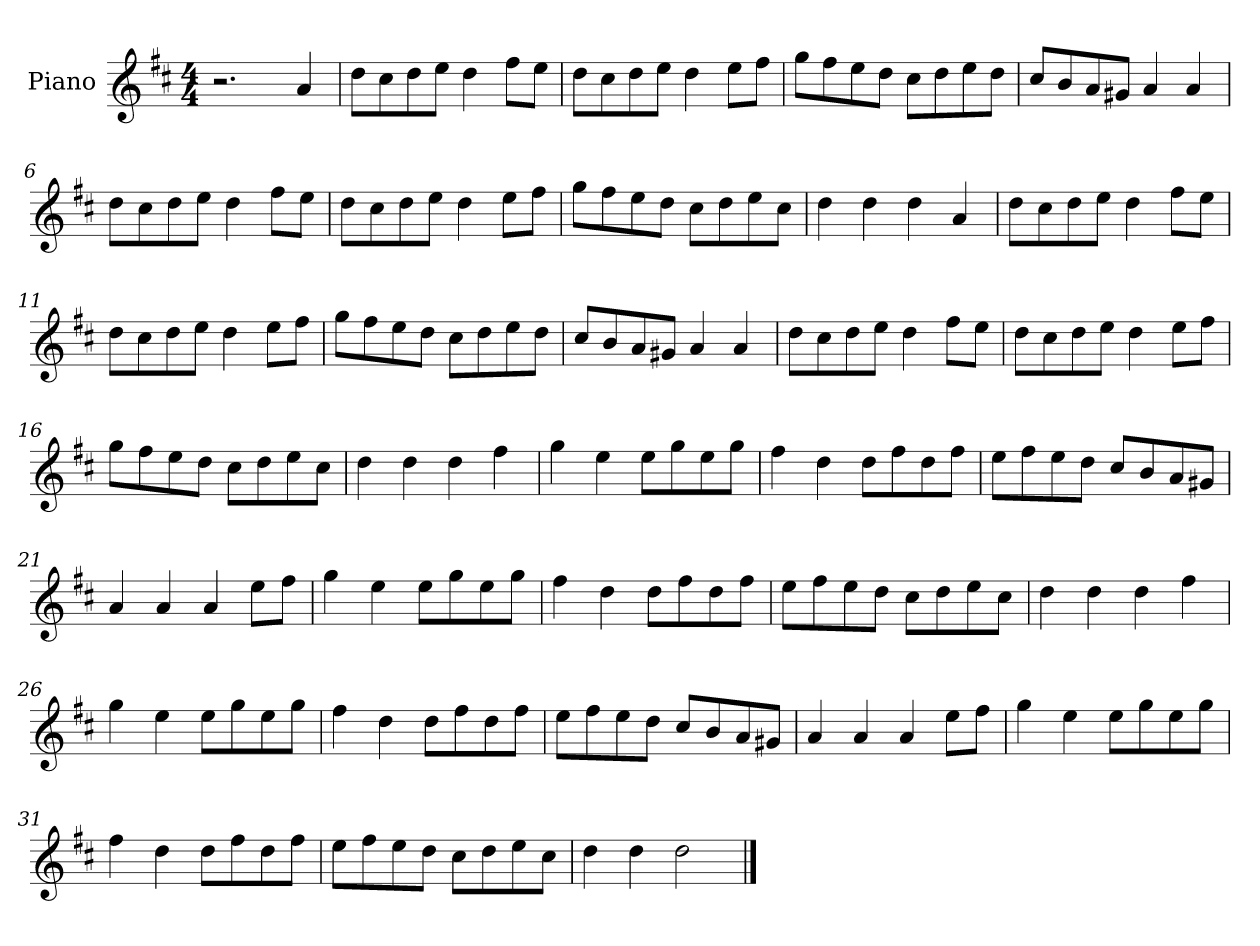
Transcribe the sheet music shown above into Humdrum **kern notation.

**kern
*part1
*staff1
*I"Piano
*I'Pno
*clefG2
*k[f#c#]
*M4/4
=1
2.r
4a/
=2
8dd\L
8cc#\
8dd\
8ee\J
4dd\
8ff#\L
8ee\J
=3
8dd\L
8cc#\
8dd\
8ee\J
4dd\
8ee\L
8ff#\J
=4
8gg\L
8ff#\
8ee\
8dd\J
8cc#\L
8dd\
8ee\
8dd\J
=5
8cc#/L
8b/
8a/
8g#X/J
4a/
4a/
=6
8dd\L
8cc#\
8dd\
8ee\J
4dd\
8ff#\L
8ee\J
=7
8dd\L
8cc#\
8dd\
8ee\J
4dd\
8ee\L
8ff#\J
=8
8gg\L
8ff#\
8ee\
8dd\J
8cc#\L
8dd\
8ee\
8cc#\J
=9
4dd\
4dd\
4dd\
4a/
=10
8dd\L
8cc#\
8dd\
8ee\J
4dd\
8ff#\L
8ee\J
=11
8dd\L
8cc#\
8dd\
8ee\J
4dd\
8ee\L
8ff#\J
=12
8gg\L
8ff#\
8ee\
8dd\J
8cc#\L
8dd\
8ee\
8dd\J
=13
8cc#/L
8b/
8a/
8g#X/J
4a/
4a/
=14
8dd\L
8cc#\
8dd\
8ee\J
4dd\
8ff#\L
8ee\J
=15
8dd\L
8cc#\
8dd\
8ee\J
4dd\
8ee\L
8ff#\J
=16
8gg\L
8ff#\
8ee\
8dd\J
8cc#\L
8dd\
8ee\
8cc#\J
=17
4dd\
4dd\
4dd\
4ff#\
=18
4gg\
4ee\
8ee\L
8gg\
8ee\
8gg\J
=19
4ff#\
4dd\
8dd\L
8ff#\
8dd\
8ff#\J
=20
8ee\L
8ff#\
8ee\
8dd\J
8cc#/L
8b/
8a/
8g#X/J
=21
4a/
4a/
4a/
8ee\L
8ff#\J
=22
4gg\
4ee\
8ee\L
8gg\
8ee\
8gg\J
=23
4ff#\
4dd\
8dd\L
8ff#\
8dd\
8ff#\J
=24
8ee\L
8ff#\
8ee\
8dd\J
8cc#\L
8dd\
8ee\
8cc#\J
=25
4dd\
4dd\
4dd\
4ff#\
=26
4gg\
4ee\
8ee\L
8gg\
8ee\
8gg\J
=27
4ff#\
4dd\
8dd\L
8ff#\
8dd\
8ff#\J
=28
8ee\L
8ff#\
8ee\
8dd\J
8cc#/L
8b/
8a/
8g#X/J
=29
4a/
4a/
4a/
8ee\L
8ff#\J
=30
4gg\
4ee\
8ee\L
8gg\
8ee\
8gg\J
=31
4ff#\
4dd\
8dd\L
8ff#\
8dd\
8ff#\J
=32
8ee\L
8ff#\
8ee\
8dd\J
8cc#\L
8dd\
8ee\
8cc#\J
=33
4dd\
4dd\
2dd\
==
*-
